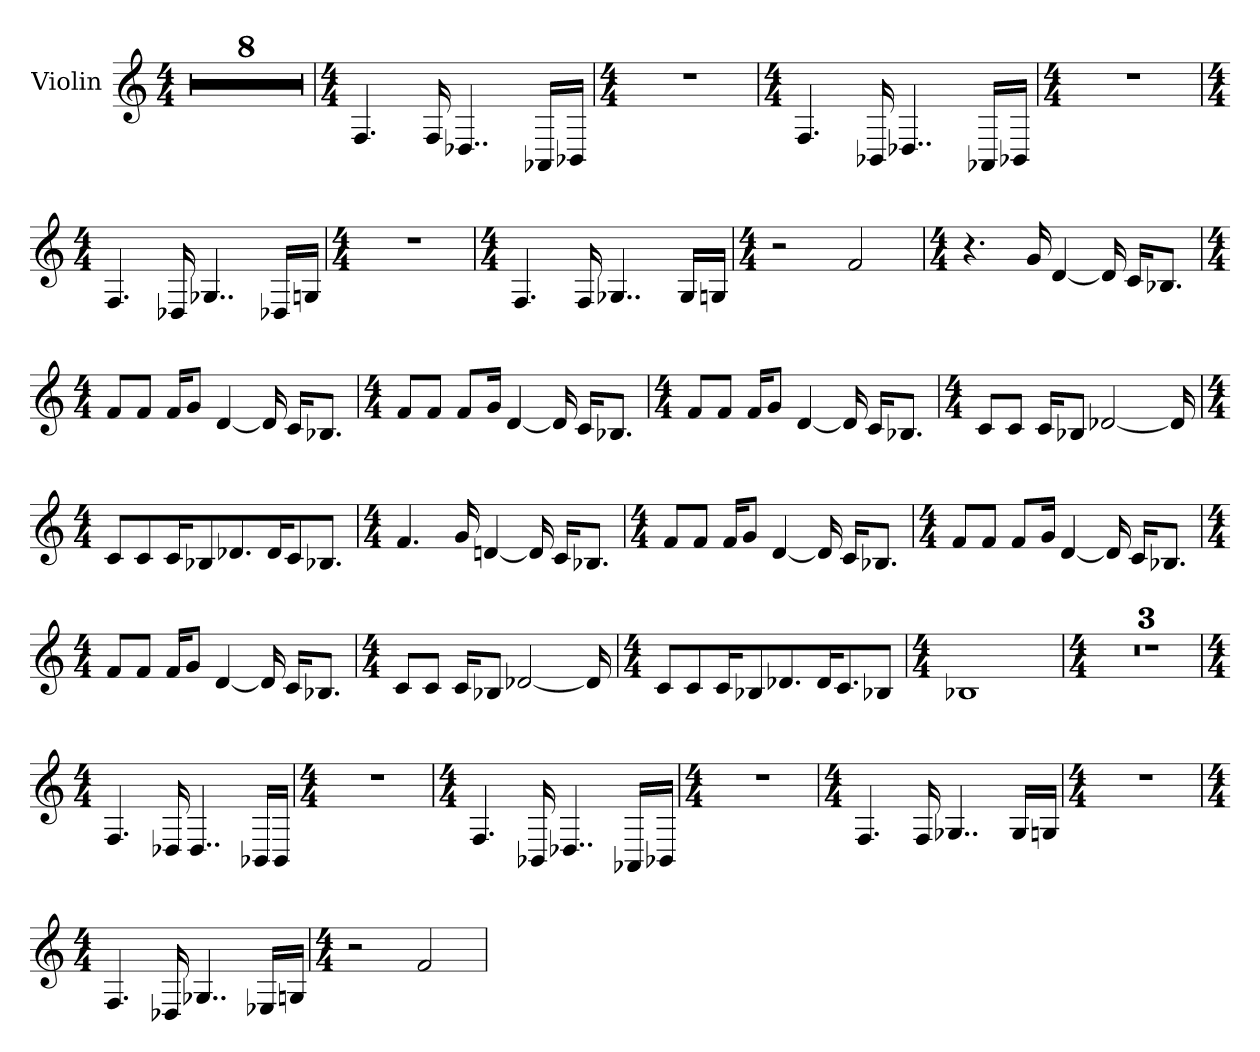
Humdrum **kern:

**kern
*part1
*staff1
*I"Violin
*I'Vln
*M4/4
=
1r
=
*M4/4
1r
=
*M4/4
1r
=
*M4/4
1r
=
*M4/4
1r
=
*M4/4
1r
=
*M4/4
1r
=
*M4/4
1r
=
*M4/4
4.F
16F
4..D-X
16AA-XLL
16BB-XJJ
=
*M4/4
1r
=
*M4/4
4.F
16BB-X
4..D-X
16AA-XLL
16BB-XJJ
=
*M4/4
1r
=
*M4/4
4.F
16D-X
4..G-X
16D-XLL
16GnJJ
=
*M4/4
1r
=
*M4/4
4.F
16F
4..G-X
16G-LL
16GnJJ
=
*M4/4
2r
2f
=
*M4/4
4.r
16g
[4d
16d]
16cKL
8.B-XJ
=
*M4/4
8fL
8fJ
16fKL
8gJ
[4d
16d]
16cKL
8.B-XJ
=
*M4/4
8fL
8fJ
8fL
16gJk
[4d
16d]
16cKL
8.B-XJ
=
*M4/4
8fL
8fJ
16fKL
8gJ
[4d
16d]
16cKL
8.B-XJ
=
*M4/4
8cL
8cJ
16cKL
8B-XJ
[2d-X
16d-]
=
*M4/4
8cL
8cJ
16cKL
8B-X
8.d-XJ
16d-KL
8cJ
8.B-XJ
=
*M4/4
4.f
16g
[4dn
16d]
16cKL
8.B-XJ
=
*M4/4
8fL
8fJ
16fKL
8gJ
[4d
16d]
16cKL
8.B-XJ
=
*M4/4
8fL
8fJ
8fL
16gJk
[4d
16d]
16cKL
8.B-XJ
=
*M4/4
8fL
8fJ
16fKL
8gJ
[4d
16d]
16cKL
8.B-XJ
=
*M4/4
8cL
8cJ
16cKL
8B-XJ
[2d-X
16d-]
=
*M4/4
8cL
8cJ
16cKL
8B-X
8.d-XJ
16d-KL
8.cJ
8B-XJ
=
*M4/4
1B-X
=
*M4/4
1r
=
*M4/4
1r
=
*M4/4
1r
=
*M4/4
4.F
16D-X
4..D-
16BB-XLL
16BB-JJ
=
*M4/4
1r
=
*M4/4
4.F
16BB-X
4..D-X
16AA-XLL
16BB-XJJ
=
*M4/4
1r
=
*M4/4
4.F
16F
4..G-X
16G-LL
16GnJJ
=
*M4/4
1r
=
*M4/4
4.F
16D-X
4..G-X
16E-XLL
16GnJJ
=
*M4/4
2r
2f
=
*-
